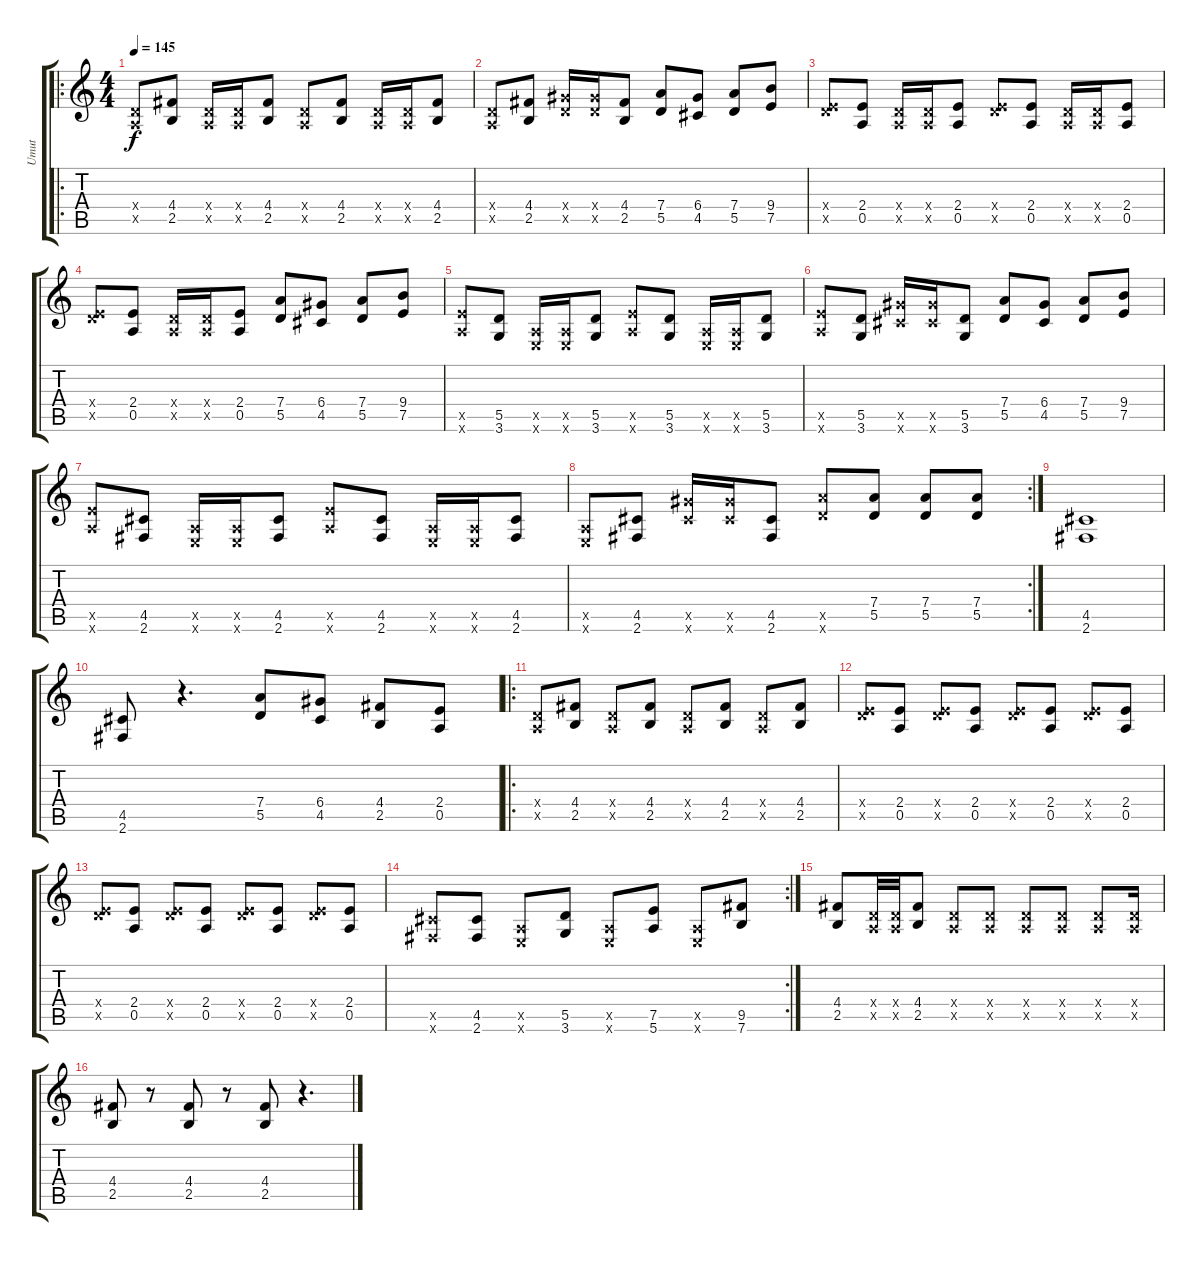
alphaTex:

\track ("Umut" "Umut") {instrument distortionguitar}
\staff {score tabs}
\tuning (E4 B3 G3 D3 A2 E2) {hide}
\ro
\ts (4 4)
\tempo 145
\clef g2
\ks c
(0.4{x} 0.5{x}).8{dy f} (4.4 2.5).8 (0.4{x} 0.5{x}).16 (0.4{x} 0.5{x}).16 (4.4 2.5).8 (0.4{x} 0.5{x}).8 (4.4 2.5).8 (0.4{x} 0.5{x}).16 (0.4{x} 0.5{x}).16 (4.4 2.5).8 |
(0.4{x} 0.5{x}).8 (4.4 2.5).8 (0.4{x} 11.5{x}).16 (0.4{x} 11.5{x}).16 (4.4 2.5).8 (7.4 5.5).8 (6.4 4.5).8 (7.4 5.5).8 (9.4 7.5).8 |
(0.4{x} 7.5{x}).8 (2.4 0.5).8 (0.4{x} 0.5{x}).16 (0.4{x} 0.5{x}).16 (2.4 0.5).8 (0.4{x} 7.5{x}).8 (2.4 0.5).8 (0.4{x} 0.5{x}).16 (0.4{x} 0.5{x}).16 (2.4 0.5).8 |
(0.4{x} 7.5{x}).8 (2.4 0.5).8 (0.4{x} 0.5{x}).16 (0.4{x} 0.5{x}).16 (2.4 0.5).8 (7.4 5.5).8 (6.4 4.5).8 (7.4 5.5).8 (9.4 7.5).8 |
(7.5{x} 5.6{x}).8 (5.5 3.6).8 (0.5{x} 0.6{x}).16 (0.5{x} 0.6{x}).16 (5.5 3.6).8 (7.5{x} 5.6{x}).8 (5.5 3.6).8 (0.5{x} 0.6{x}).16 (0.5{x} 0.6{x}).16 (5.5 3.6).8 |
(7.5{x} 5.6{x}).8 (5.5 3.6).8 (11.5{x} 9.6{x}).16 (11.5{x} 9.6{x}).16 (5.5 3.6).8 (7.4 5.5).8 (6.4 4.5).8 (7.4 5.5).8 (9.4 7.5).8 |
(7.5{x} 5.6{x}).8 (4.5 2.6).8 (0.5{x} 0.6{x}).16 (0.5{x} 0.6{x}).16 (4.5 2.6).8 (7.5{x} 5.6{x}).8 (4.5 2.6).8 (0.5{x} 0.6{x}).16 (0.5{x} 0.6{x}).16 (4.5 2.6).8 |
\rc 2
(0.5{x} 0.6{x}).8 (4.5 2.6).8 (11.5{x} 9.6{x}).16 (11.5{x} 9.6{x}).16 (4.5 2.6).8 (12.5{x} 10.6{x}).8 (7.4 5.5).8 (7.4 5.5).8 (7.4 5.5).8 |
(4.5 2.6).1 |
(4.5 2.6).8 r.4{d} (7.4 5.5).8 (6.4 4.5).8 (4.4 2.5).8 (2.4 0.5).8 |
\ro
(0.4{x} 0.5{x}).8 (4.4 2.5).8 (0.4{x} 0.5{x}).8 (4.4 2.5).8 (0.4{x} 0.5{x}).8 (4.4 2.5).8 (0.4{x} 0.5{x}).8 (4.4 2.5).8 |
(0.4{x} 7.5{x}).8 (2.4 0.5).8 (0.4{x} 7.5{x}).8 (2.4 0.5).8 (0.4{x} 7.5{x}).8 (2.4 0.5).8 (0.4{x} 7.5{x}).8 (2.4 0.5).8 |
(0.4{x} 7.5{x}).8 (2.4 0.5).8 (0.4{x} 7.5{x}).8 (2.4 0.5).8 (0.4{x} 7.5{x}).8 (2.4 0.5).8 (0.4{x} 7.5{x}).8 (2.4 0.5).8 |
\rc 2
(4.5{x} 2.6{x}).8 (4.5 2.6).8 (0.5{x} 0.6{x}).8 (5.5 3.6).8 (0.5{x} 0.6{x}).8 (7.5 5.6).8 (0.5{x} 0.6{x}).8 (9.5 7.6).8 |
(4.4 2.5).8 (0.4{x} 0.5{x}).32 (0.4{x} 0.5{x}).32 (4.4 2.5).8 (0.4{x} 0.5{x}).8 (0.4{x} 0.5{x}).8 (0.4{x} 0.5{x}).8 (0.4{x} 0.5{x}).8 (0.4{x} 0.5{x}).8 (0.4{x} 0.5{x}).16 |
(4.4 2.5).8 r.8 (4.4 2.5).8 r.8 (4.4 2.5).8 r.4{d}
